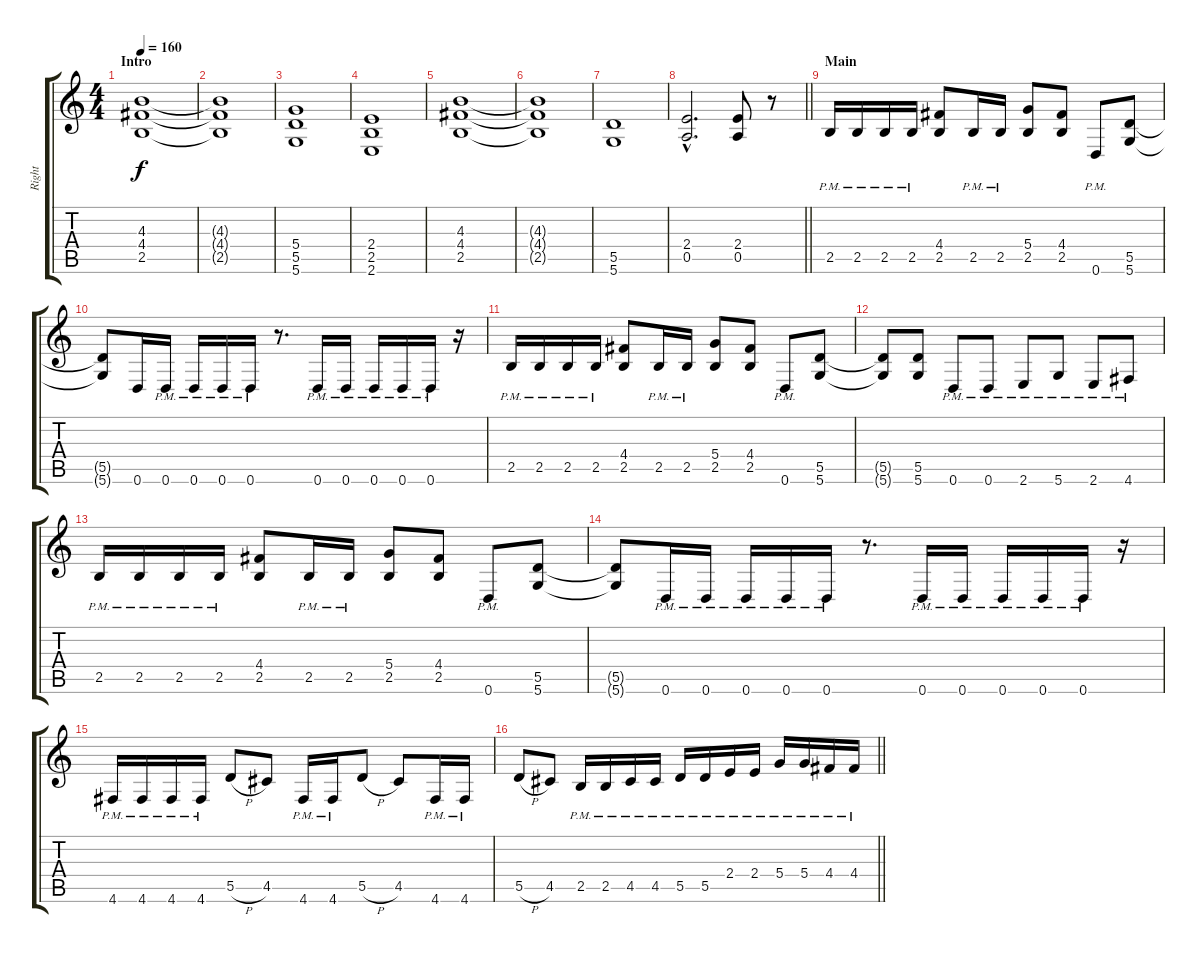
\track ("Right" "Right") {instrument distortionguitar}
\staff {score tabs}
\tuning (E4 B3 G3 D3 A2 D2) {hide}
\ts (4 4)
\section ("" "Intro")
\tempo 160
\clef g2
\ks c
(4.3 4.4 2.5).1{dy f instrument distortionguitar} |
(4.3{t} 4.4{t} 2.5{t}).1 |
(5.4 5.5 5.6).1 |
(2.4 2.5 2.6).1 |
(4.3 4.4 2.5).1 |
(4.3{t} 4.4{t} 2.5{t}).1 |
(5.5 5.6).1 |
\barLineRight lightlight
(2.4{hac} 0.5{hac}).2{d} (2.4 0.5).8 r.8 |
\section ("" "Main")
2.5{pm}.16 2.5{pm}.16 2.5{pm}.16 2.5{pm}.16 (4.4 2.5).8 2.5{pm}.16 2.5{pm}.16 (5.4 2.5).8 (4.4 2.5).8 0.6{pm}.8 (5.5 5.6).8 |
(5.5{t} 5.6{t}).8 0.6.16 0.6{pm}.16 0.6{pm}.16 0.6{pm}.16 0.6{pm}.16 r.8{d} 0.6{pm}.16 0.6{pm}.16 0.6{pm}.16 0.6{pm}.16 0.6{pm}.16 r.16 |
2.5{pm}.16 2.5{pm}.16 2.5{pm}.16 2.5{pm}.16 (4.4 2.5).8 2.5{pm}.16 2.5{pm}.16 (5.4 2.5).8 (4.4 2.5).8 0.6{pm}.8 (5.5 5.6).8 |
(5.5{t} 5.6{t}).8 (5.5 5.6).8 0.6{pm}.8 0.6{pm}.8 2.6{pm}.8 5.6{pm}.8 2.6{pm}.8 4.6{pm}.8 |
2.5{pm}.16 2.5{pm}.16 2.5{pm}.16 2.5{pm}.16 (4.4 2.5).8 2.5{pm}.16 2.5{pm}.16 (5.4 2.5).8 (4.4 2.5).8 0.6{pm}.8 (5.5 5.6).8 |
(5.5{t} 5.6{t}).8 0.6{pm}.16 0.6{pm}.16 0.6{pm}.16 0.6{pm}.16 0.6{pm}.16 r.8{d} 0.6{pm}.16 0.6{pm}.16 0.6{pm}.16 0.6{pm}.16 0.6{pm}.16 r.16 |
4.6{pm}.16 4.6{pm}.16 4.6{pm}.16 4.6{pm}.16 5.5{h}.8 4.5.8 4.6{pm}.16 4.6{pm}.16 5.5{h}.8 4.5.8 4.6{pm}.16 4.6{pm}.16 |
\barLineRight lightlight
5.5{h}.8 4.5.8 2.5{pm}.16 2.5{pm}.16 4.5{pm}.16 4.5{pm}.16 5.5{pm}.16 5.5{pm}.16 2.4{pm}.16 2.4{pm}.16 5.4{pm}.16 5.4{pm}.16 4.4{pm}.16 4.4{pm}.16
